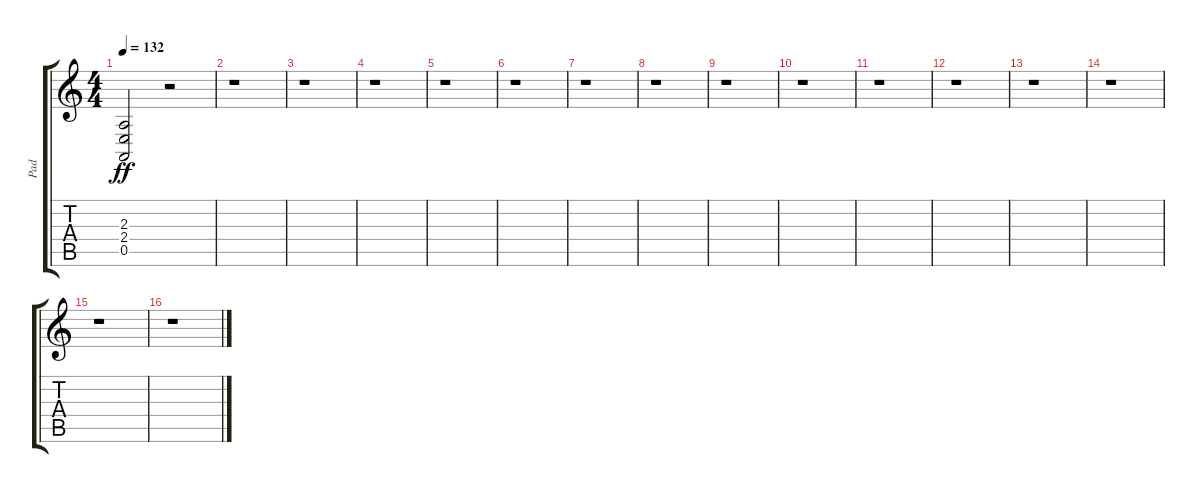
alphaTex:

\track ("Pad" "Pad") {instrument pad4choir}
\staff {score tabs}
\tuning (E4 B3 G3 D3 A2 E2) {hide}
\ts (4 4)
\tempo 132
\clef g2
\ks c
(2.3 2.4 0.5).2{dy ff} r.2 |
r.1 |
r.1 |
r.1 |
r.1 |
r.1 |
r.1 |
r.1 |
r.1 |
r.1 |
r.1 |
r.1 |
r.1 |
r.1 |
r.1 |
r.1
